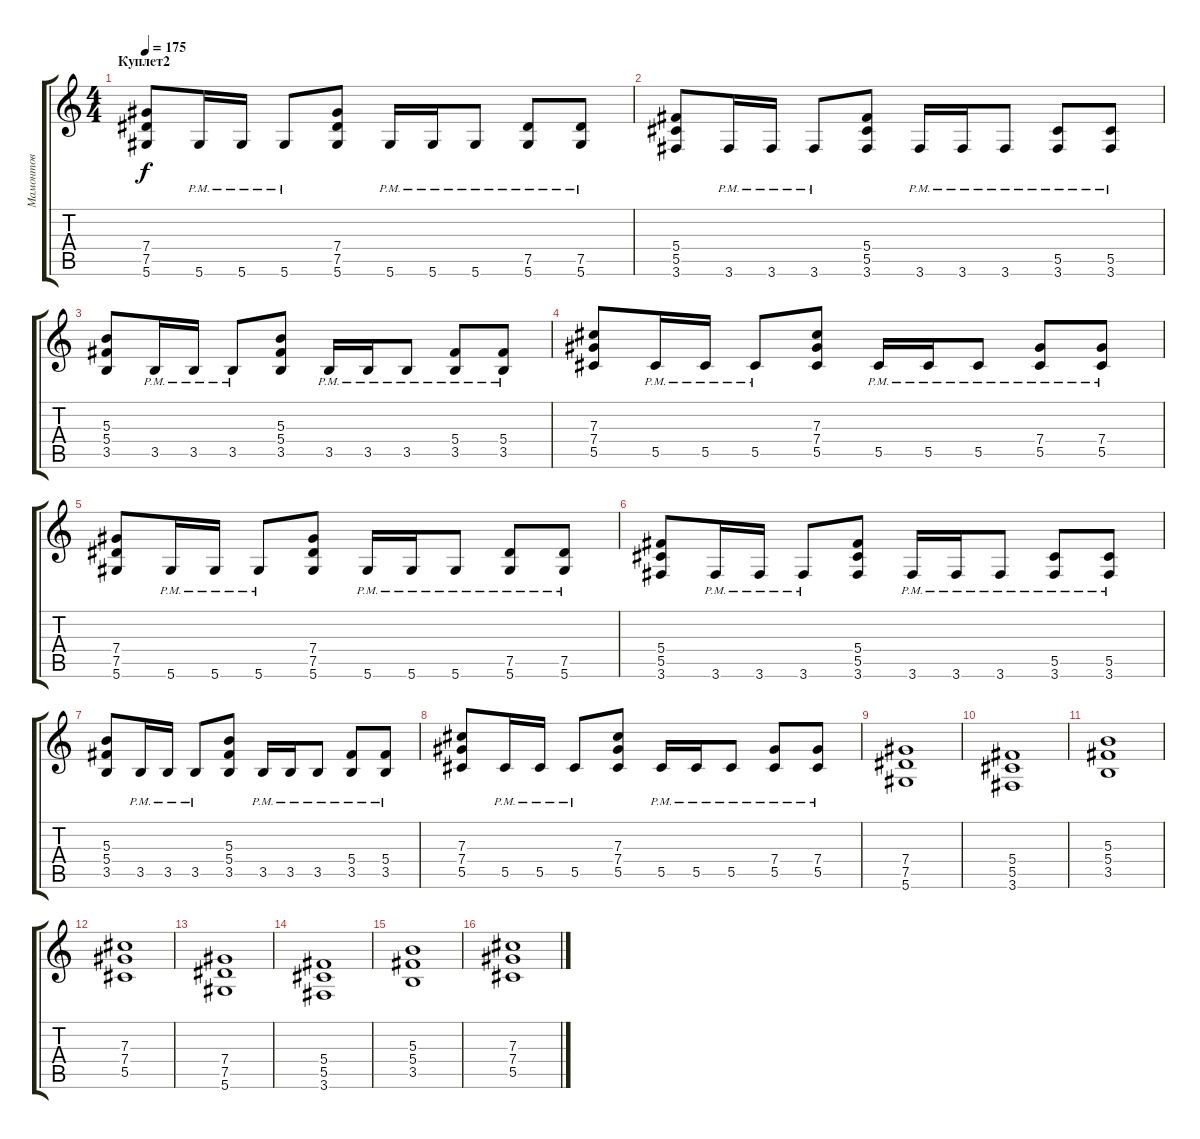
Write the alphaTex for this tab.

\track ("Мамонтов" "Мамонтов") {instrument distortionguitar}
\staff {score tabs}
\tuning (Eb4 Bb3 Gb3 Db3 Ab2 Eb2) {hide}
\ts (4 4)
\section ("" "Куплет2")
\tempo 175
\clef g2
\ks c
(7.4 7.5 5.6).8{dy f} 5.6{pm}.16 5.6{pm}.16 5.6{pm}.8 (7.4 7.5 5.6).8 5.6{pm}.16 5.6{pm}.16 5.6{pm}.8 (7.5{pm} 5.6{pm}).8 (7.5{pm} 5.6{pm}).8 |
(5.4 5.5 3.6).8 3.6{pm}.16 3.6{pm}.16 3.6{pm}.8 (5.4 5.5 3.6).8 3.6{pm}.16 3.6{pm}.16 3.6{pm}.8 (5.5{pm} 3.6{pm}).8 (5.5{pm} 3.6{pm}).8 |
(5.3 5.4 3.5).8 3.5{pm}.16 3.5{pm}.16 3.5{pm}.8 (5.3 5.4 3.5).8 3.5{pm}.16 3.5{pm}.16 3.5{pm}.8 (5.4{pm} 3.5{pm}).8 (5.4{pm} 3.5{pm}).8 |
(7.3 7.4 5.5).8 5.5{pm}.16 5.5{pm}.16 5.5{pm}.8 (7.3 7.4 5.5).8 5.5{pm}.16 5.5{pm}.16 5.5{pm}.8 (7.4{pm} 5.5{pm}).8 (7.4{pm} 5.5{pm}).8 |
(7.4 7.5 5.6).8 5.6{pm}.16 5.6{pm}.16 5.6{pm}.8 (7.4 7.5 5.6).8 5.6{pm}.16 5.6{pm}.16 5.6{pm}.8 (7.5{pm} 5.6{pm}).8 (7.5{pm} 5.6{pm}).8 |
(5.4 5.5 3.6).8 3.6{pm}.16 3.6{pm}.16 3.6{pm}.8 (5.4 5.5 3.6).8 3.6{pm}.16 3.6{pm}.16 3.6{pm}.8 (5.5{pm} 3.6{pm}).8 (5.5{pm} 3.6{pm}).8 |
(5.3 5.4 3.5).8 3.5{pm}.16 3.5{pm}.16 3.5{pm}.8 (5.3 5.4 3.5).8 3.5{pm}.16 3.5{pm}.16 3.5{pm}.8 (5.4{pm} 3.5{pm}).8 (5.4{pm} 3.5{pm}).8 |
(7.3 7.4 5.5).8 5.5{pm}.16 5.5{pm}.16 5.5{pm}.8 (7.3 7.4 5.5).8 5.5{pm}.16 5.5{pm}.16 5.5{pm}.8 (7.4{pm} 5.5{pm}).8 (7.4{pm} 5.5{pm}).8 |
(7.4 7.5 5.6).1 |
(5.4 5.5 3.6).1 |
(5.3 5.4 3.5).1 |
(7.3 7.4 5.5).1 |
(7.4 7.5 5.6).1 |
(5.4 5.5 3.6).1 |
(5.3 5.4 3.5).1 |
(7.3 7.4 5.5).1
